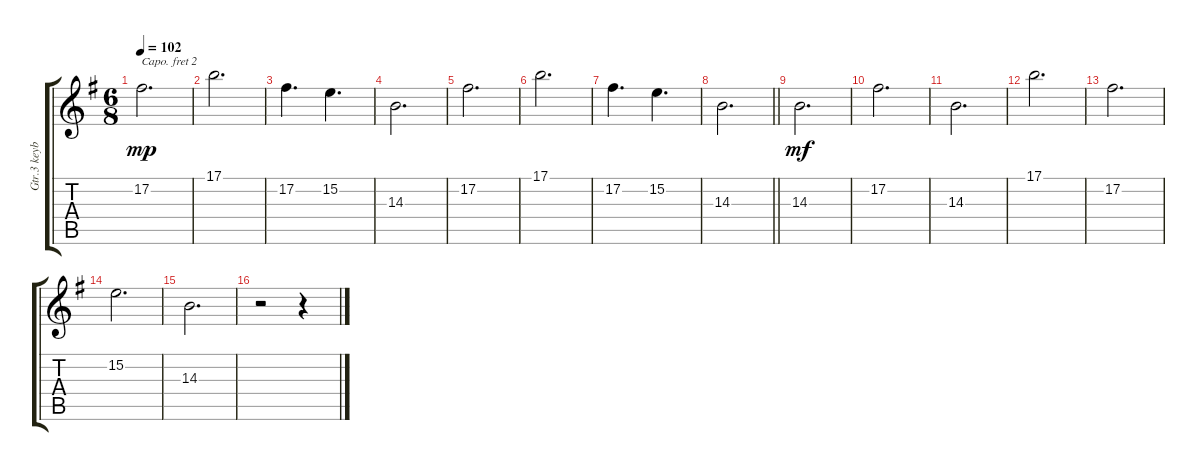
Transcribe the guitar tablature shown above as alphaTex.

\track ("Gtr.3 keyboards arranged for guitar" "Gtr.3 keyb") {instrument electricpiano1}
\staff {score tabs}
\capo 2
\tuning (E4 B3 G3 D3 A2 E2) {hide}
\ts (6 8)
\tempo 102
\clef g2
\ks g
17.2.2{d dy mp} |
17.1.2{d} |
17.2.4{d} 15.2.4{d} |
14.3.2{d} |
17.2.2{d} |
17.1.2{d} |
17.2.4{d} 15.2.4{d} |
\barLineRight lightlight
14.3.2{d} |
14.3.2{d dy mf} |
17.2.2{d} |
14.3.2{d} |
17.1.2{d} |
17.2.2{d} |
15.2.2{d} |
14.3.2{d} |
r.2 r.4
